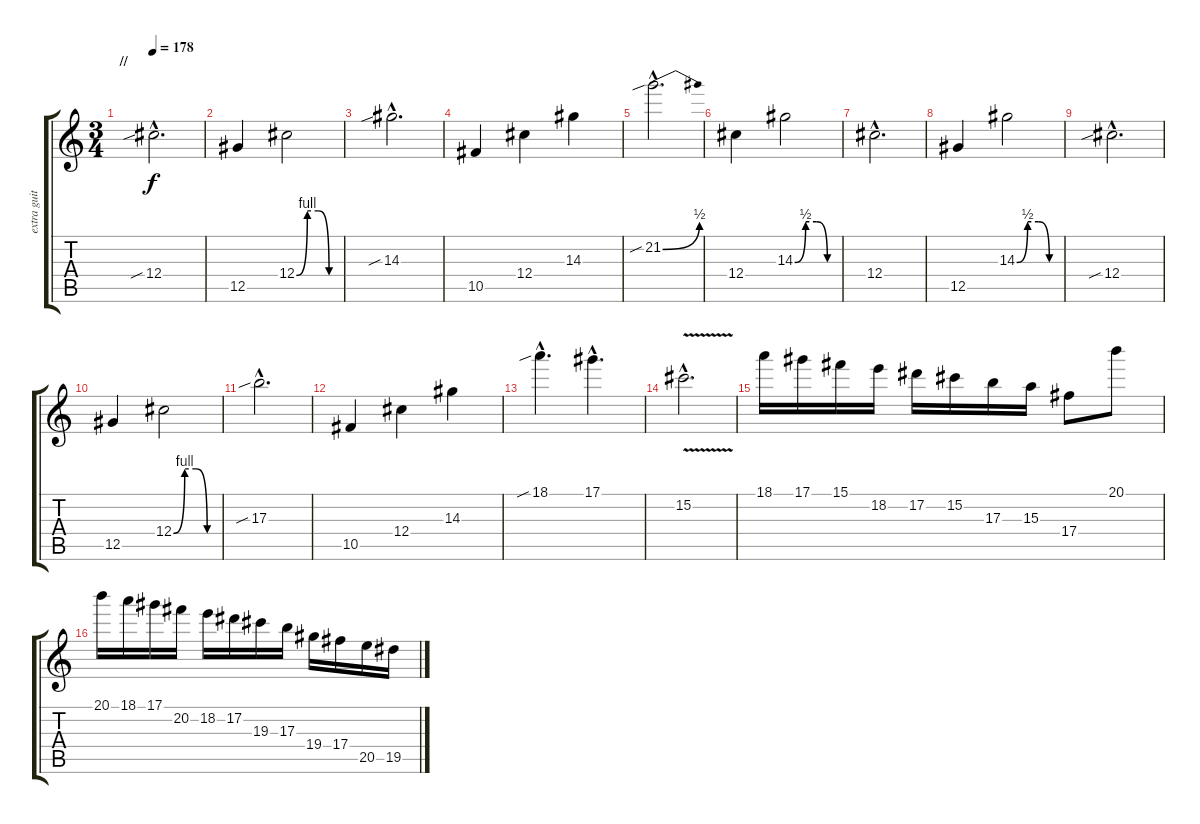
\track ("extra guitar" "extra guit") {instrument distortionguitar}
\staff {score tabs}
\tuning (Eb4 Bb3 Gb3 Db3 Ab2 Db2) {hide}
\ts (3 4)
\section ("" "//")
\tempo 178
\clef g2
\ks c
12.4{sib hac}.2{d dy f} |
12.5.4 12.4{be (custom 0 0 15 4 30 4 45 0 60 0)}.2 |
14.3{sib hac}.2{d} |
10.5.4 12.4.4 14.3.4 |
21.2{be (bend 0 0 60 2) sib hac}.2{d} |
12.4.4 14.3{be (custom 0 0 15 2 30 2 45 0 60 0)}.2 |
12.4{hac}.2{d} |
12.5.4 14.3{be (custom 0 0 15 2 30 2 45 0 60 0)}.2 |
12.4{sib hac}.2{d} |
12.5.4 12.4{be (custom 0 0 15 4 30 4 45 0 60 0)}.2 |
17.3{sib hac}.2{d} |
10.5.4 12.4.4 14.3.4 |
18.1{sib hac}.4{d} 17.1{hac}.4{d} |
15.2{v hac}.2{d} |
18.1.16 17.1.16 15.1.16 18.2.16 17.2.16 15.2.16 17.3.16 15.3.16 17.4.8 20.1.8 |
20.1.16 18.1.16 17.1.16 20.2.16 18.2.16 17.2.16 19.3.16 17.3.16 19.4.16 17.4.16 20.5.16 19.5.16
